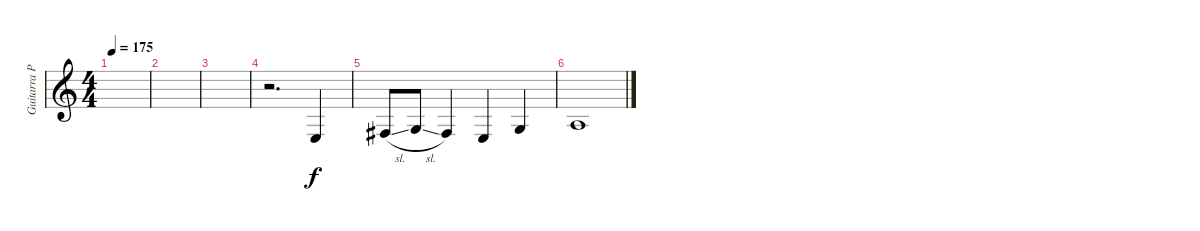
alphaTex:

\track ("Guitarra Primera" "Guitarra P") {instrument acousticguitarnylon}
\staff {score}
\tuning (E4 B3 G3 D3 A2 E2) {hide}
\ts (4 4)
\tempo 175
\clef g2
\ks c
|
|
|
r.2{d} 0.6.4 |
2.6{sl}.8 3.6{sl}.8 2.6.4 0.6.4 3.6.4 |
0.5.1
